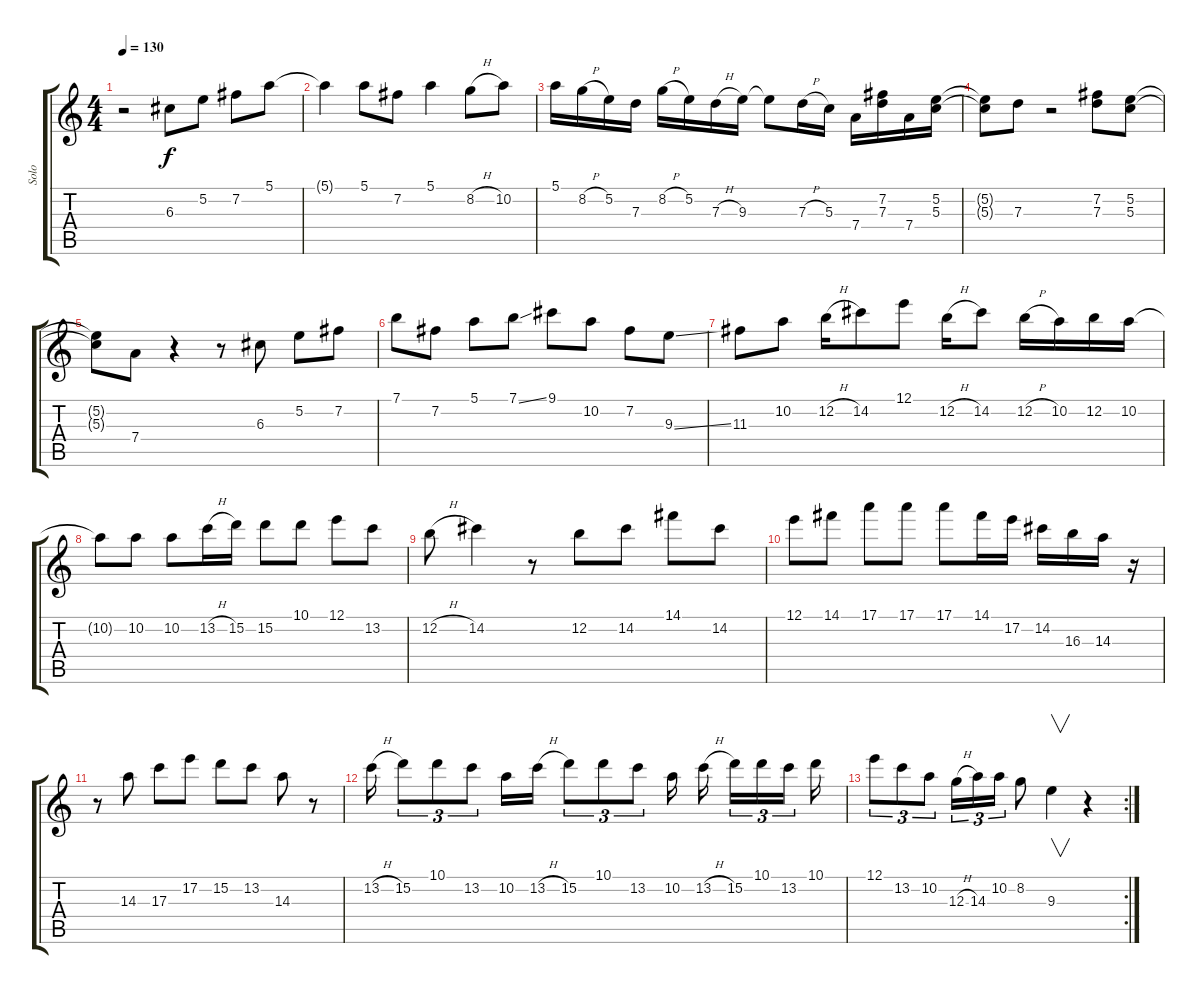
\track ("Solo" "Solo") {instrument distortionguitar}
\staff {score tabs}
\tuning (E4 B3 G3 D3 A2 E2) {hide}
\ts (4 4)
\tempo 130
\clef g2
\ks c
r.2{dy f instrument distortionguitar} 6.3.8 5.2.8 7.2.8 5.1.8 |
5.1{t}.4 5.1.8 7.2.8 5.1.4 8.2{h}.8 10.2.8 |
5.1.16 8.2{h}.16 5.2.16 7.3.16 8.2{h}.16 5.2.16 7.3{h}.16 9.3.16 9.3{t}.8 7.3{h}.16 5.3.16 7.4.16 (7.2 7.3).16 7.4.16 (5.2 5.3).16 |
(5.2{t} 5.3{t}).8 7.3.8 r.2 (7.2 7.3).8 (5.2 5.3).8 |
(5.2{t} 5.3{t}).8 7.4.8 r.4 r.8 6.3.8 5.2.8 7.2.8 |
7.1.8 7.2.8 5.1.8 7.1{ss}.8 9.1.8 10.2.8 7.2.8 9.3{ss}.8 |
11.3.8 10.2.8 12.2{h}.16 14.2.8 12.1.8 12.2{h}.16 14.2.8 12.2{h}.16 10.2.16 12.2.16 10.2.16 |
10.2{t}.8 10.2.8 10.2.8 13.2{h}.16 15.2.16 15.2.8 10.1.8 12.1.8 13.2.8 |
12.2{h}.8 14.2.4 r.8 12.2.8 14.2.8 14.1.8 14.2.8 |
12.1.8 14.1.8 17.1.8 17.1.8 17.1.8 14.1.16 17.2.16 14.2.16 16.3.16 14.3.16 r.16 |
r.8 14.3.8 17.3.8 17.2.8 15.2.8 13.2.8 14.3.8 r.8 |
13.2{h}.16 15.2.8{tu (3 2)} 10.1.8{tu (3 2)} 13.2.8{tu (3 2)} 10.2.16 13.2{h}.16 15.2.8{tu (3 2)} 10.1.8{tu (3 2)} 13.2.8{tu (3 2)} 10.2.16 13.2{h}.16 15.2.16{tu (3 2)} 10.1.16{tu (3 2)} 13.2.16{tu (3 2)} 10.1.16 |
\rc 2
12.1.8{tu (3 2)} 13.2.8{tu (3 2)} 10.2.8{tu (3 2)} 12.3{h}.16{tu (3 2)} 14.3.16{tu (3 2)} 10.2.16{tu (3 2)} 8.2.8 9.3.4{v} r.4
